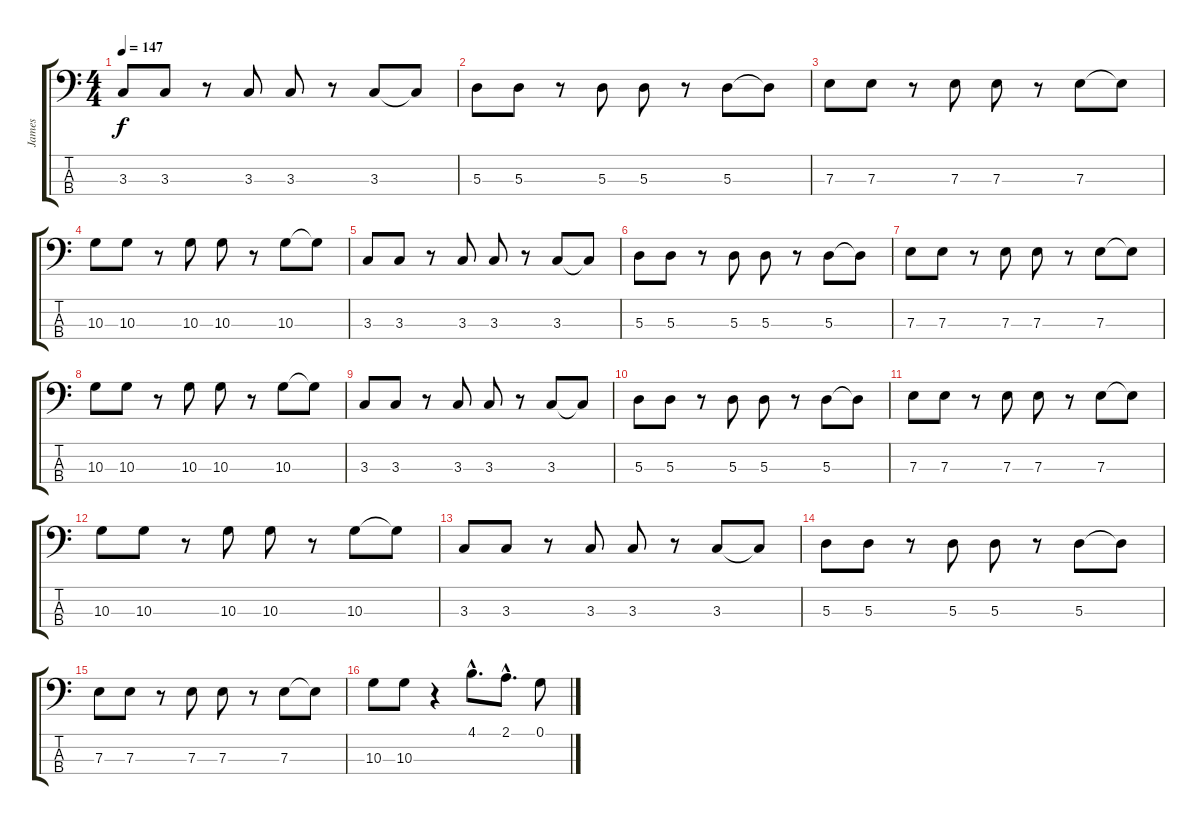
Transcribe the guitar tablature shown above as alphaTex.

\track ("James" "James") {instrument electricbassfinger}
\staff {score tabs}
\tuning (G2 D2 A1 E1) {hide}
\ts (4 4)
\tempo 147
\clef f4
\ks c
3.3.8{dy f} 3.3.8 r.8 3.3.8 3.3.8 r.8 3.3.8 3.3{t}.8 |
5.3.8 5.3.8 r.8 5.3.8 5.3.8 r.8 5.3.8 5.3{t}.8 |
7.3.8 7.3.8 r.8 7.3.8 7.3.8 r.8 7.3.8 7.3{t}.8 |
10.3.8 10.3.8 r.8 10.3.8 10.3.8 r.8 10.3.8 10.3{t}.8 |
3.3.8 3.3.8 r.8 3.3.8 3.3.8 r.8 3.3.8 3.3{t}.8 |
5.3.8 5.3.8 r.8 5.3.8 5.3.8 r.8 5.3.8 5.3{t}.8 |
7.3.8 7.3.8 r.8 7.3.8 7.3.8 r.8 7.3.8 7.3{t}.8 |
10.3.8 10.3.8 r.8 10.3.8 10.3.8 r.8 10.3.8 10.3{t}.8 |
3.3.8 3.3.8 r.8 3.3.8 3.3.8 r.8 3.3.8 3.3{t}.8 |
5.3.8 5.3.8 r.8 5.3.8 5.3.8 r.8 5.3.8 5.3{t}.8 |
7.3.8 7.3.8 r.8 7.3.8 7.3.8 r.8 7.3.8 7.3{t}.8 |
10.3.8 10.3.8 r.8 10.3.8 10.3.8 r.8 10.3.8 10.3{t}.8 |
3.3.8 3.3.8 r.8 3.3.8 3.3.8 r.8 3.3.8 3.3{t}.8 |
5.3.8 5.3.8 r.8 5.3.8 5.3.8 r.8 5.3.8 5.3{t}.8 |
7.3.8 7.3.8 r.8 7.3.8 7.3.8 r.8 7.3.8 7.3{t}.8 |
10.3.8 10.3.8 r.4 4.1{hac}.8{d} 2.1{hac}.8{d} 0.1.8
